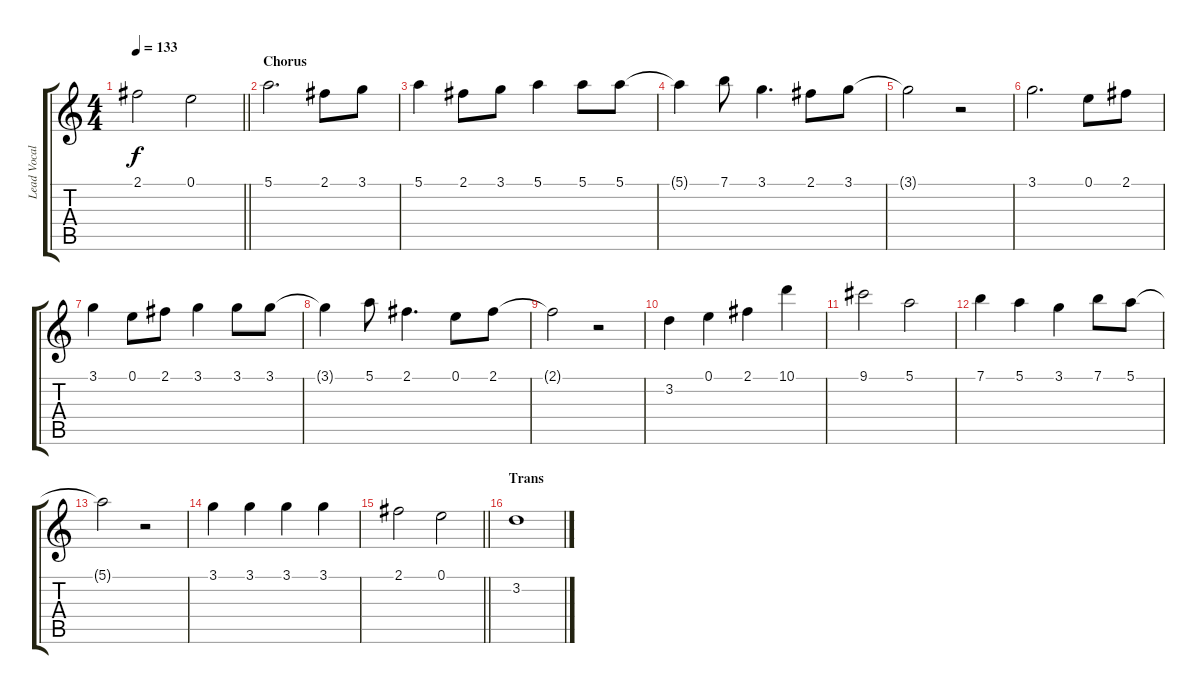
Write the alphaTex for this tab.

\track ("Lead Vocals" "Lead Vocal") {instrument electricguitarjazz}
\staff {score tabs}
\tuning (E4 B3 G3 D3 A2 E2) {hide}
\ts (4 4)
\tempo 133
\clef g2
\barLineRight lightlight
\ks c
2.1.2{dy f} 0.1.2 |
\section ("" "Chorus")
5.1.2{d} 2.1.8 3.1.8 |
5.1.4 2.1.8 3.1.8 5.1.4 5.1.8 5.1.8 |
5.1{t}.4 7.1.8 3.1.4{d} 2.1.8 3.1.8 |
3.1{t}.2 r.2 |
3.1.2{d} 0.1.8 2.1.8 |
3.1.4 0.1.8 2.1.8 3.1.4 3.1.8 3.1.8 |
3.1{t}.4 5.1.8 2.1.4{d} 0.1.8 2.1.8 |
2.1{t}.2 r.2 |
3.2.4 0.1.4 2.1.4 10.1.4 |
9.1.2 5.1.2 |
7.1.4 5.1.4 3.1.4 7.1.8 5.1.8 |
5.1{t}.2 r.2 |
3.1.4 3.1.4 3.1.4 3.1.4 |
\barLineRight lightlight
2.1.2 0.1.2 |
\section ("" "Trans")
3.2.1
